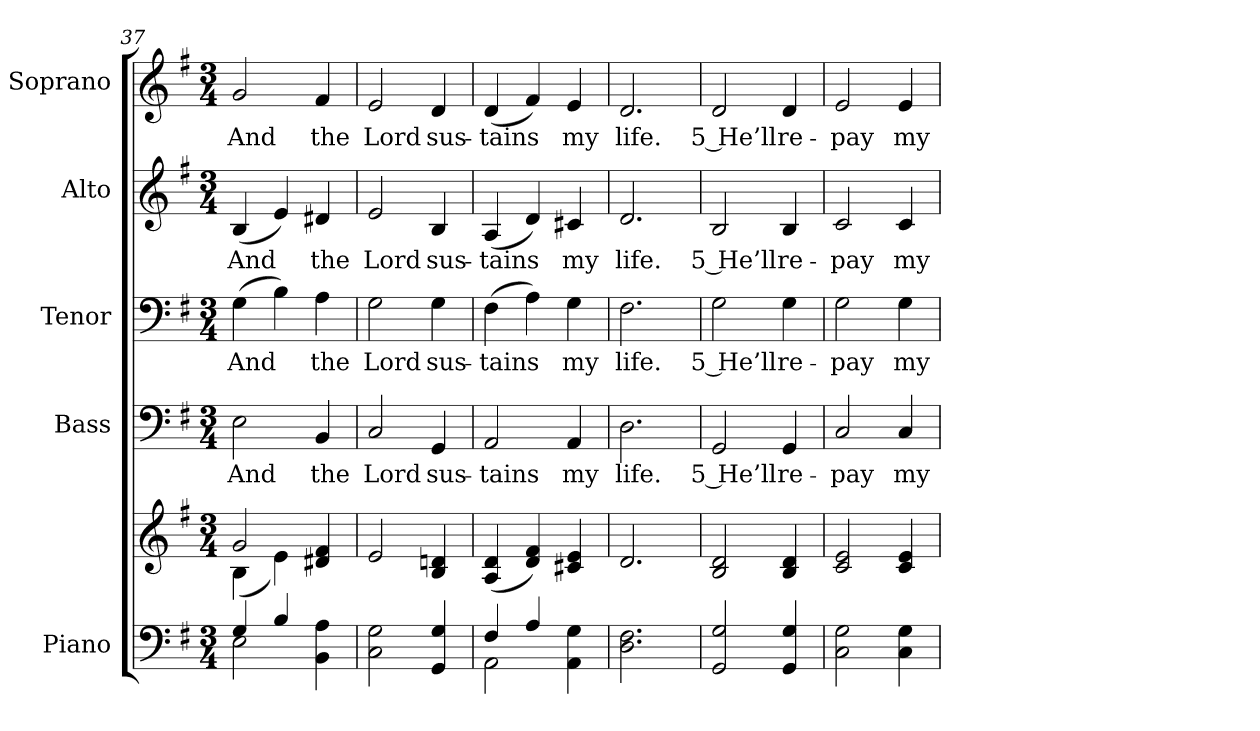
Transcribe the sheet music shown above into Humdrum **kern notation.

**kern	**kern	**kern	**text	**kern	**text	**kern	**text	**kern	**text
*part5	*part5	*part4	*part4	*part3	*part3	*part2	*part2	*part1	*part1
*staff6	*staff5	*staff4	*staff4	*staff3	*staff3	*staff2	*staff2	*staff1	*staff1
*I"Piano	*	*I"Bass	*	*I"Tenor	*	*I"Alto	*	*I"Soprano	*
*I'Pno.	*	*I'B.	*	*I'T.	*	*I'A.	*	*I'S.	*
*clefF4	*clefG2	*clefF4	*	*clefF4	*	*clefG2	*	*clefG2	*
*k[f#]	*k[f#]	*k[f#]	*	*k[f#]	*	*k[f#]	*	*k[f#]	*
*G:	*G:	*G:	*	*G:	*	*G:	*	*G:	*
*M3/4	*M3/4	*M3/4	*	*M3/4	*	*M3/4	*	*M3/4	*
=37	=37	=37	=37	=37	=37	=37	=37	=37	=37
*^	*^	*	*	*	*	*	*	*	*
!	!	!	!	!	!LO:LY:b:color=#000000	!	!	!	!	!	!
!	!	!	!	!	!	!	!LO:LY:b:color=#000000	!	!	!	!
!	!	!	!	!	!	!	!	!	!LO:LY:b:color=#000000	!	!
!	!	!	!	!	!	!	!	!	!	!	!LO:LY:b:color=#000000
4Gi/	2Ei\	2gi/	(4Bi\	2Ei\	And	(4Gi\	And	(4Bi/	And	2gi/	And
4Bi/	.	.	4ei\)	.	.	4Bi\)	.	4ei/)	.	.	.
!	!	!	!	!	!LO:LY:b:color=#000000	!	!	!	!	!	!
!	!	!	!	!	!	!	!LO:LY:b:color=#000000	!	!	!	!
!	!	!	!	!	!	!	!	!	!LO:LY:b:color=#000000	!	!
!	!	!	!	!	!	!	!	!	!	!	!LO:LY:b:color=#000000
4BBi\ 4Ai	4ryy	4d#Xi/ 4f#i	4ryy	4BBi/	the	4Ai\	the	4d#Xi/	the	4f#i/	the
*v	*v	*	*	*	*	*	*	*	*	*	*
*	*v	*v	*	*	*	*	*	*	*	*
=38	=38	=38	=38	=38	=38	=38	=38	=38	=38
*^	*^	*	*	*	*	*	*	*	*
!	!	!	!	!	!LO:LY:b:color=#000000	!	!	!	!	!	!
*v	*v	*	*	*	*	*	*	*	*	*	*
*	*v	*v	*	*	*	*	*	*	*	*
*^	*^	*	*	*	*	*	*	*	*
!	!	!	!	!	!	!	!LO:LY:b:color=#000000	!	!	!	!
*v	*v	*	*	*	*	*	*	*	*	*	*
*	*v	*v	*	*	*	*	*	*	*	*
*^	*^	*	*	*	*	*	*	*	*
!	!	!	!	!	!	!	!	!	!LO:LY:b:color=#000000	!	!
*v	*v	*	*	*	*	*	*	*	*	*	*
*	*v	*v	*	*	*	*	*	*	*	*
*^	*^	*	*	*	*	*	*	*	*
!	!	!	!	!	!	!	!	!	!	!	!LO:LY:b:color=#000000
*v	*v	*	*	*	*	*	*	*	*	*	*
*	*v	*v	*	*	*	*	*	*	*	*
2Ci\ 2Gi	2ei/	2Ci/	Lord	2Gi\	Lord	2ei/	Lord	2ei/	Lord
!	!	!	!LO:LY:b:color=#000000	!	!	!	!	!	!
!	!	!	!	!	!LO:LY:b:color=#000000	!	!	!	!
!	!	!	!	!	!	!	!LO:LY:b:color=#000000	!	!
!	!	!	!	!	!	!	!	!	!LO:LY:b:color=#000000
4GGi/ 4Gi	4Bi/ 4dni	4GGi/	sus-	4Gi\	sus-	4Bi/	sus-	4di/	sus-
=39	=39	=39	=39	=39	=39	=39	=39	=39	=39
*^	*	*	*	*	*	*	*	*	*
!	!	!	!	!LO:LY:b:color=#000000	!	!	!	!	!	!
!	!	!	!	!	!	!LO:LY:b:color=#000000	!	!	!	!
!	!	!	!	!	!	!	!	!LO:LY:b:color=#000000	!	!
!	!	!	!	!	!	!	!	!	!	!LO:LY:b:color=#000000
4F#i/	2AAi\	(4Ai/ 4di	2AAi/	-tains	(4F#i\	-tains	(4Ai/	-tains	(4di/	-tains
4Ai/	.	(4di/ 4f#i)	.	.	4Ai\)	.	4di/)	.	4f#i/)	.
!	!	!	!	!LO:LY:b:color=#000000	!	!	!	!	!	!
!	!	!	!	!	!	!LO:LY:b:color=#000000	!	!	!	!
!	!	!	!	!	!	!	!	!LO:LY:b:color=#000000	!	!
!	!	!	!	!	!	!	!	!	!	!LO:LY:b:color=#000000
4AAi\ 4Gi	4ryy	4c#Xi/ 4ei	4AAi/	my	4Gi\	my	4c#Xi/	my	4ei/	my
*v	*v	*	*	*	*	*	*	*	*	*
=40	=40	=40	=40	=40	=40	=40	=40	=40	=40
*^	*	*	*	*	*	*	*	*	*
!	!	!	!	!LO:LY:b:color=#000000	!	!	!	!	!	!
*v	*v	*	*	*	*	*	*	*	*	*
*^	*	*	*	*	*	*	*	*	*
!	!	!	!	!	!	!LO:LY:b:color=#000000	!	!	!	!
*v	*v	*	*	*	*	*	*	*	*	*
*^	*	*	*	*	*	*	*	*	*
!	!	!	!	!	!	!	!	!LO:LY:b:color=#000000	!	!
*v	*v	*	*	*	*	*	*	*	*	*
*^	*	*	*	*	*	*	*	*	*
!	!	!	!	!	!	!	!	!	!	!LO:LY:b:color=#000000
*v	*v	*	*	*	*	*	*	*	*	*
2.Di\ 2.F#i	2.di/	2.Di\	life.	2.F#i\	life.	2.di/	life.	2.di/	life.
!!LO:PB:g=z
=41	=41	=41	=41	=41	=41	=41	=41	=41	=41
!	!	!	!LO:LY:b:color=#000000	!	!	!	!	!	!
!	!	!	!	!	!LO:LY:b:color=#000000	!	!	!	!
!	!	!	!	!	!	!	!LO:LY:b:color=#000000	!	!
!	!	!	!	!	!	!	!	!	!LO:LY:b:color=#000000
2GGi/ 2Gi	2Bi/ 2di	2GGi/	5 He’ll	2Gi\	5 He’ll	2Bi/	5 He’ll	2di/	5 He’ll
!	!	!	!LO:LY:b:color=#000000	!	!	!	!	!	!
!	!	!	!	!	!LO:LY:b:color=#000000	!	!	!	!
!	!	!	!	!	!	!	!LO:LY:b:color=#000000	!	!
!	!	!	!	!	!	!	!	!	!LO:LY:b:color=#000000
4GGi/ 4Gi	4Bi/ 4di	4GGi/	re-	4Gi\	re-	4Bi/	re-	4di/	re-
=42	=42	=42	=42	=42	=42	=42	=42	=42	=42
!	!	!	!LO:LY:b:color=#000000	!	!	!	!	!	!
!	!	!	!	!	!LO:LY:b:color=#000000	!	!	!	!
!	!	!	!	!	!	!	!LO:LY:b:color=#000000	!	!
!	!	!	!	!	!	!	!	!	!LO:LY:b:color=#000000
2Ci\ 2Gi	2ci/ 2ei	2Ci/	-pay	2Gi\	-pay	2ci/	-pay	2ei/	-pay
!	!	!	!LO:LY:b:color=#000000	!	!	!	!	!	!
!	!	!	!	!	!LO:LY:b:color=#000000	!	!	!	!
!	!	!	!	!	!	!	!LO:LY:b:color=#000000	!	!
!	!	!	!	!	!	!	!	!	!LO:LY:b:color=#000000
4Ci\ 4Gi	4ci/ 4ei	4Ci/	my	4Gi\	my	4ci/	my	4ei/	my
=	=	=	=	=	=	=	=	=	=
*-	*-	*-	*-	*-	*-	*-	*-	*-	*-
